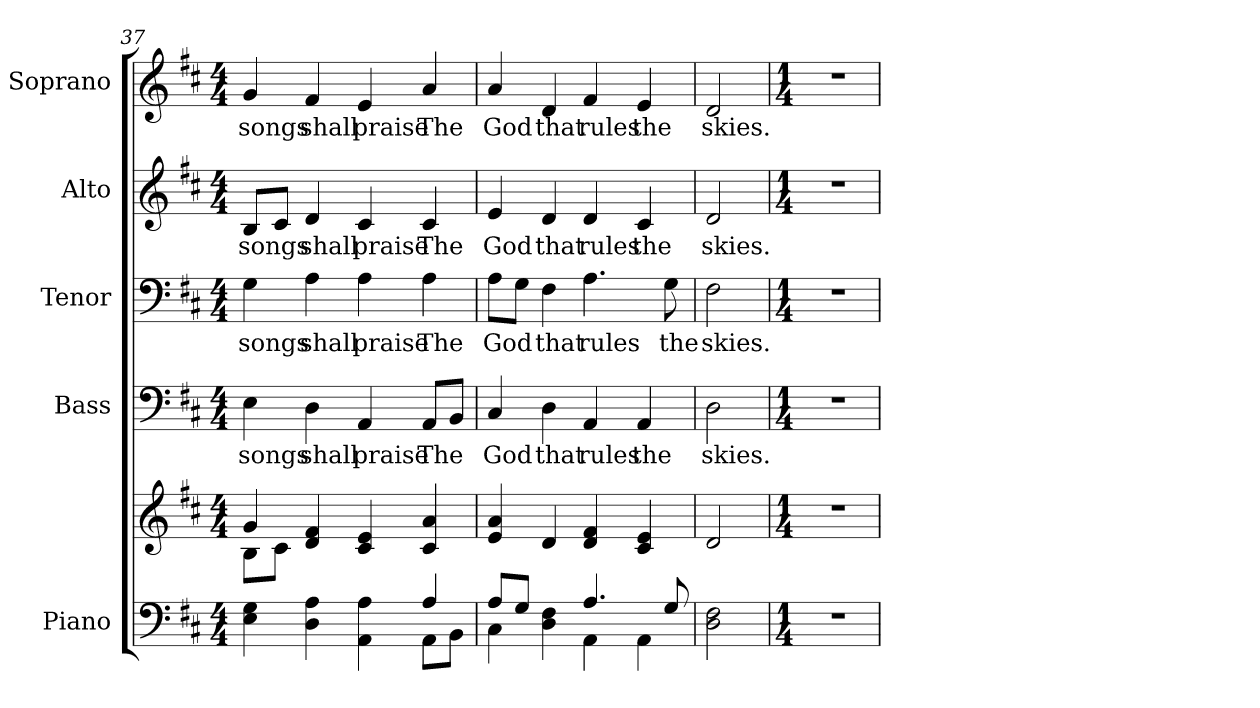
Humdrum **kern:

**kern	**kern	**kern	**text	**kern	**text	**kern	**text	**kern	**text
*part5	*part5	*part4	*part4	*part3	*part3	*part2	*part2	*part1	*part1
*staff6	*staff5	*staff4	*staff4	*staff3	*staff3	*staff2	*staff2	*staff1	*staff1
*I"Piano	*	*I"Bass	*	*I"Tenor	*	*I"Alto	*	*I"Soprano	*
*I'Pno.	*	*I'B.	*	*I'T.	*	*I'A.	*	*I'S.	*
!!LO:LB:g=z
*clefF4	*clefG2	*clefF4	*	*clefF4	*	*clefG2	*	*clefG2	*
*k[f#c#]	*k[f#c#]	*k[f#c#]	*	*k[f#c#]	*	*k[f#c#]	*	*k[f#c#]	*
*D:	*D:	*D:	*	*D:	*	*D:	*	*D:	*
*M4/4	*M4/4	*M4/4	*	*M4/4	*	*M4/4	*	*M4/4	*
=37	=37	=37	=37	=37	=37	=37	=37	=37	=37
*^	*^	*	*	*	*	*	*	*	*
!	!	!	!	!	!LO:LY:b:color=#000000	!	!	!	!	!	!
!	!	!	!	!	!	!	!LO:LY:b:color=#000000	!	!	!	!
!	!	!	!	!	!	!	!	!	!LO:LY:b:color=#000000	!	!
!	!	!	!	!	!	!	!	!	!	!	!LO:LY:b:color=#000000
4Ei\ 4Gi	2ryy	4gi/	8Bi\L	4Ei\	songs	4Gi\	songs	8Bi/L	songs	4gi/	songs
.	.	.	8c#i\J	.	.	.	.	8c#i/J	.	.	.
!	!	!	!	!	!LO:LY:b:color=#000000	!	!	!	!	!	!
!	!	!	!	!	!	!	!LO:LY:b:color=#000000	!	!	!	!
!	!	!	!	!	!	!	!	!	!LO:LY:b:color=#000000	!	!
!	!	!	!	!	!	!	!	!	!	!	!LO:LY:b:color=#000000
4Di\ 4Ai	.	4di/ 4f#i	4ryy	4Di\	shall	4Ai\	shall	4di/	shall	4f#i/	shall
!	!	!	!	!	!LO:LY:b:color=#000000	!	!	!	!	!	!
!	!	!	!	!	!	!	!LO:LY:b:color=#000000	!	!	!	!
!	!	!	!	!	!	!	!	!	!LO:LY:b:color=#000000	!	!
!	!	!	!	!	!	!	!	!	!	!	!LO:LY:b:color=#000000
4AAi\ 4Ai	4ryy	4c#i/ 4ei	2ryy	4AAi/	praise	4Ai\	praise	4c#i/	praise	4ei/	praise
!	!	!	!	!	!LO:LY:b:color=#000000	!	!	!	!	!	!
!	!	!	!	!	!	!	!LO:LY:b:color=#000000	!	!	!	!
!	!	!	!	!	!	!	!	!	!LO:LY:b:color=#000000	!	!
!	!	!	!	!	!	!	!	!	!	!	!LO:LY:b:color=#000000
4Ai/	8AAi\L	4c#i/ 4ai	.	8AAi/L	The	4Ai\	The	4c#i/	The	4ai/	The
.	8BBi\J	.	.	8BBi/J	.	.	.	.	.	.	.
*	*	*v	*v	*	*	*	*	*	*	*	*
=38	=38	=38	=38	=38	=38	=38	=38	=38	=38	=38
!	!	!	!	!LO:LY:b:color=#000000	!	!	!	!	!	!
!	!	!	!	!	!	!LO:LY:b:color=#000000	!	!	!	!
!	!	!	!	!	!	!	!	!LO:LY:b:color=#000000	!	!
!	!	!	!	!	!	!	!	!	!	!LO:LY:b:color=#000000
8Ai/L	4C#i\	4ei/ 4ai	4C#i/	God	8Ai\L	God	4ei/	God	4ai/	God
8Gi/J	.	.	.	.	8Gi\J	.	.	.	.	.
!	!	!	!	!LO:LY:b:color=#000000	!	!	!	!	!	!
!	!	!	!	!	!	!LO:LY:b:color=#000000	!	!	!	!
!	!	!	!	!	!	!	!	!LO:LY:b:color=#000000	!	!
!	!	!	!	!	!	!	!	!	!	!LO:LY:b:color=#000000
4Di\ 4F#i	4ryy	4di/	4Di\	that	4F#i\	that	4di/	that	4di/	that
!	!	!	!	!LO:LY:b:color=#000000	!	!	!	!	!	!
!	!	!	!	!	!	!LO:LY:b:color=#000000	!	!	!	!
!	!	!	!	!	!	!	!	!LO:LY:b:color=#000000	!	!
!	!	!	!	!	!	!	!	!	!	!LO:LY:b:color=#000000
4.Ai/	4AAi\	4di/ 4f#i	4AAi/	rules	4.Ai\	rules	4di/	rules	4f#i/	rules
!	!	!	!	!LO:LY:b:color=#000000	!	!	!	!	!	!
!	!	!	!	!	!	!	!	!LO:LY:b:color=#000000	!	!
!	!	!	!	!	!	!	!	!	!	!LO:LY:b:color=#000000
.	4AAi\	4c#i/ 4ei	4AAi/	the	.	.	4c#i/	the	4ei/	the
!	!	!	!	!	!	!LO:LY:b:color=#000000	!	!	!	!
8Gi/	.	.	.	.	8Gi\	the	.	.	.	.
*v	*v	*	*	*	*	*	*	*	*	*
!!LO:PB:g=z
=39	=39	=39	=39	=39	=39	=39	=39	=39	=39
!	!	!	!LO:LY:b:color=#000000	!	!	!	!	!	!
!	!	!	!	!	!LO:LY:b:color=#000000	!	!	!	!
!	!	!	!	!	!	!	!LO:LY:b:color=#000000	!	!
!	!	!	!	!	!	!	!	!	!LO:LY:b:color=#000000
2Di\ 2F#i	2di/	2Di\	skies.	2F#i\	skies.	2di/	skies.	2di/	skies.
=40	=40	=40	=40	=40	=40	=40	=40	=40	=40
*M1/4	*M1/4	*M1/4	*	*M1/4	*	*M1/4	*	*M1/4	*
!LO:N:vis=1	!LO:N:vis=1	!LO:N:vis=1	!	!LO:N:vis=1	!	!LO:N:vis=1	!	!LO:N:vis=1	!
4r	4r	4r	.	4r	.	4r	.	4r	.
=	=	=	=	=	=	=	=	=	=
*-	*-	*-	*-	*-	*-	*-	*-	*-	*-
